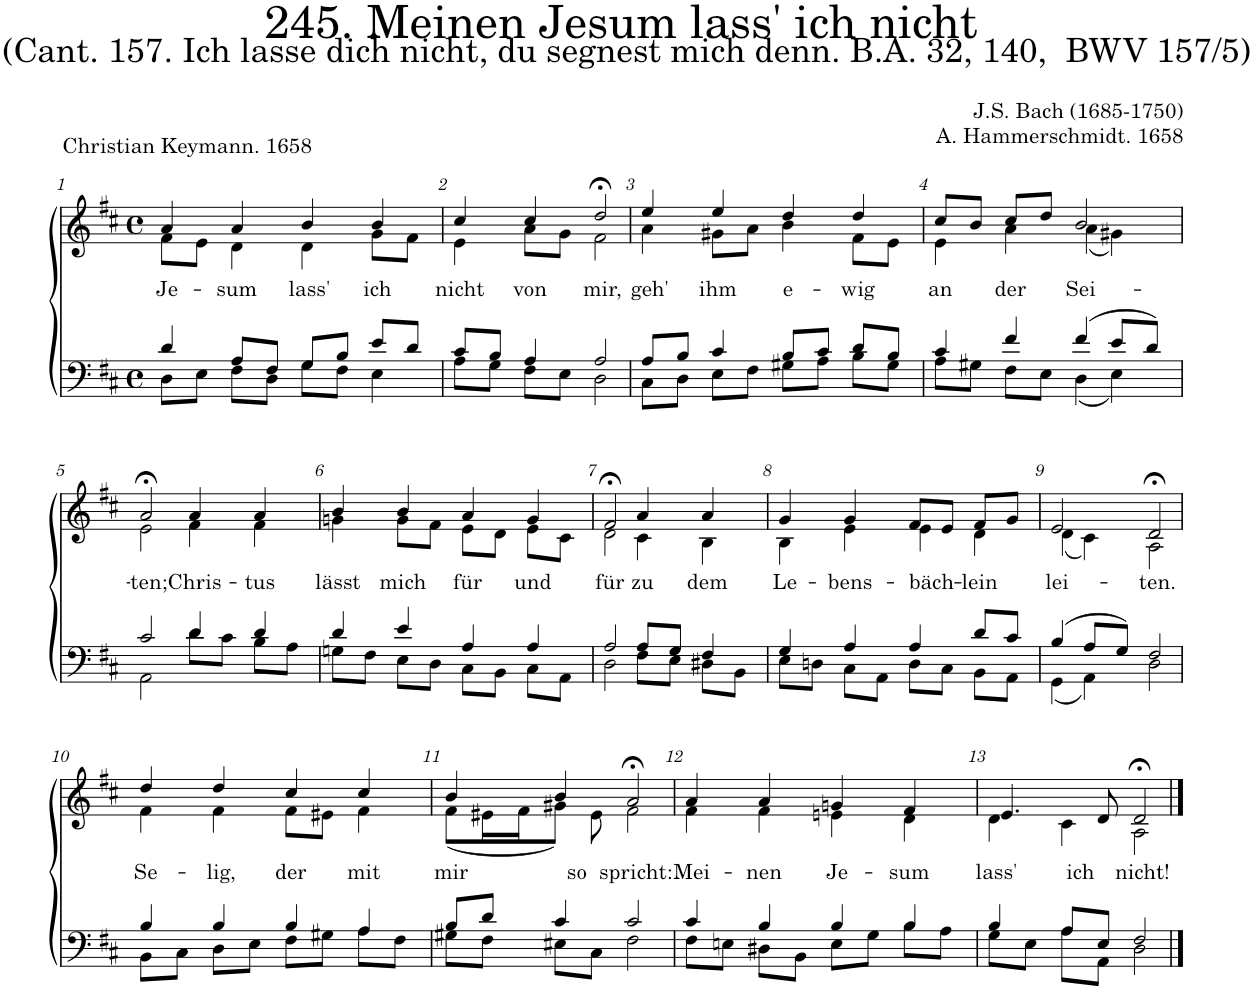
**kern	**kern	**text
*part2	*part1	*part1
*staff2	*staff1	*staff1
*I"Tenor/Bass	*I"Soprano/Alto	*
*clefF4	*clefG2	*
*k[f#c#]	*k[f#c#]	*
*M4/4	*M4/4	*
*met(c)	*met(c)	*
=1	=1	=1
*^	*	*
!	!	!	!LO:LY:b
*	*	*^	*
4d/	8D\L	4a/	8f#\L	Je-
.	8E\J	.	8e\J	.
!	!	!	!	!LO:LY:b
8A/L	8F#\L	4a/	4d\	-sum
8F#/J	8D\J	.	.	.
!	!	!	!	!LO:LY:b
8G/L	8G\L	4b/	4d\	lass'
8B/J	8F#\J	.	.	.
!	!	!	!	!LO:LY:b
8e/L	4E\	4b/	8g\L	ich
8d/J	.	.	8f#\J	.
=2	=2	=2	=2	=2
!	!	!	!	!LO:LY:b
8c#/L	8A\L	4cc#/	4e\	nicht
8B/J	8G\J	.	.	.
!	!	!	!	!LO:LY:b
4A/	8F#\L	4cc#/	8a\L	von
.	8E\J	.	8g\J	.
!	!	!	!	!LO:LY:b
2A/	2D\	2dd;<,/	2f#\	mir,
=3	=3	=3	=3	=3
!	!	!	!	!LO:LY:b
8A/L	8C#\L	4ee/	4a\	geh'
8B/J	8D\J	.	.	.
!	!	!	!	!LO:LY:b
4c#/	8E\L	4ee/	8g#X\L	ihm
.	8F#\J	.	8a\J	.
!	!	!	!	!LO:LY:b
8B/L	8G#X\L	4dd/	4b\	e-
8c#/J	8A\J	.	.	.
!	!	!	!	!LO:LY:b
8d/L	8B\L	4dd/	8f#\L	-wig
8B/J	8G#\J	.	8e\J	.
=4	=4	=4	=4	=4
!	!	!	!	!LO:LY:b
4c#/	8A\L	8cc#/L	4e\	an
.	8G#X\J	8b/J	.	.
!	!	!	!	!LO:LY:b
4f#/	8F#\L	8cc#/L	4a\	der
.	8E\J	8dd/J	.	.
!	!	!	!	!LO:LY:b
(4f#/	(4D\	2b/	(4a\	Sei-
8e/L	4E\)	.	4g#X\)	.
8d/J)	.	.	.	.
!!LO:LB:g=z	!!
=5	=5	=5	=5	=5
!	!	!	!	!LO:LY:b
2c#/	2AA\	2a;<,/	2e\	-ten;
!	!	!	!	!LO:LY:b
4d/	8d\L	4a/	4f#\	Chris-
.	8c#\J	.	.	.
!	!	!	!	!LO:LY:b
4d/	8B\L	4a/	4f#\	-tus
.	8A\J	.	.	.
=6	=6	=6	=6	=6
!	!	!	!	!LO:LY:b
4d/	8Gn\L	4b/	4gn\	lässt
.	8F#\J	.	.	.
!	!	!	!	!LO:LY:b
4e/	8E\L	4b/	8g\L	mich
.	8D\J	.	8f#\J	.
!	!	!	!	!LO:LY:b
4A/	8C#\L	4a/	8e\L	für
.	8BB\J	.	8d\J	.
!	!	!	!	!LO:LY:b
4A/	8C#\L	4g/	8e\L	und
.	8AA\J	.	8c#\J	.
=7	=7	=7	=7	=7
!	!	!	!	!LO:LY:b
2A/	2D\	2f#;<,/	2d\	für
!	!	!	!	!LO:LY:b
8A/L	8F#\L	4a/	4c#\	zu
8G/J	8E\J	.	.	.
!	!	!	!	!LO:LY:b
4F#/	8D#X\L	4a/	4B\	dem
.	8BB\J	.	.	.
=8	=8	=8	=8	=8
!	!	!	!	!LO:LY:b
4G/	8E\L	4g/	4B\	Le-
.	8Dn\J	.	.	.
!	!	!	!	!LO:LY:b
4A/	8C#\L	4g/	4e\	-bens-
.	8AA\J	.	.	.
!	!	!	!	!LO:LY:b
4A/	8D\L	8f#/L	4e\	-bäch-
.	8C#\J	8e/J	.	.
!	!	!	!	!LO:LY:b
8d/L	8BB\L	8f#/L	4d\	-lein
8c#/J	8AA\J	8g/J	.	.
=9	=9	=9	=9	=9
!	!	!	!	!LO:LY:b
(4B/	(4GG\	2e/	(4d\	lei-
8A/L	4AA\)	.	4c#\)	.
8G/J)	.	.	.	.
!	!	!	!	!LO:LY:b
2F#/	2D\	2d;<,/	2A\	-ten.
!!LO:LB:g=z	!!
=10	=10	=10	=10	=10
!	!	!	!	!LO:LY:b
4B/	8BB\L	4dd/	4f#\	Se-
.	8C#\J	.	.	.
!	!	!	!	!LO:LY:b
4B/	8D\L	4dd/	4f#\	-lig,
.	8E\J	.	.	.
!	!	!	!	!LO:LY:b
4B/	8F#\L	4cc#/	8f#\L	der
.	8G#X\J	.	8e#X\J	.
!	!	!	!	!LO:LY:b
4A/	8A\L	4cc#/	4f#\	mit
.	8F#\J	.	.	.
=11	=11	=11	=11	=11
!	!	!	!	!LO:LY:b
8B/L	8G#X\L	4b/	(8f#\L	mir
8d/J	8F#\J	.	16e#X\L	.
.	.	.	16f#\J	.
4c#/	8E#X\L	4b/	8g#X\J)	.
!	!	!	!	!LO:LY:b
.	8C#\J	.	8e#\	so
!	!	!	!	!LO:LY:b
2c#/	2F#\	2a;<,/	2f#\	spricht:
=12	=12	=12	=12	=12
!	!	!	!	!LO:LY:b
4c#/	8F#\L	4a/	4f#\	Mei-
.	8En\J	.	.	.
!	!	!	!	!LO:LY:b
4B/	8D#X\L	4a/	4f#\	-nen
.	8BB\J	.	.	.
!	!	!	!	!LO:LY:b
4B/	8E\L	4gn/	4en\	Je-
.	8G\J	.	.	.
!	!	!	!	!LO:LY:b
4B/	8B\L	4f#/	4d\	-sum
.	8A\J	.	.	.
=13	=13	=13	=13	=13
!	!	!	!	!LO:LY:b
4B/	8G\L	4.e/	4d\	lass'
.	8E\J	.	.	.
8A/L	8A\L	.	4c#\	.
!	!	!	!	!LO:LY:b
8E/J	8AA\J	8d/	.	ich
!	!	!	!	!LO:LY:b
2F#/	2D\	2d;</	2A\	nicht!
*v	*v	*	*	*
*	*v	*v	*
==	==	==
*-	*-	*-
